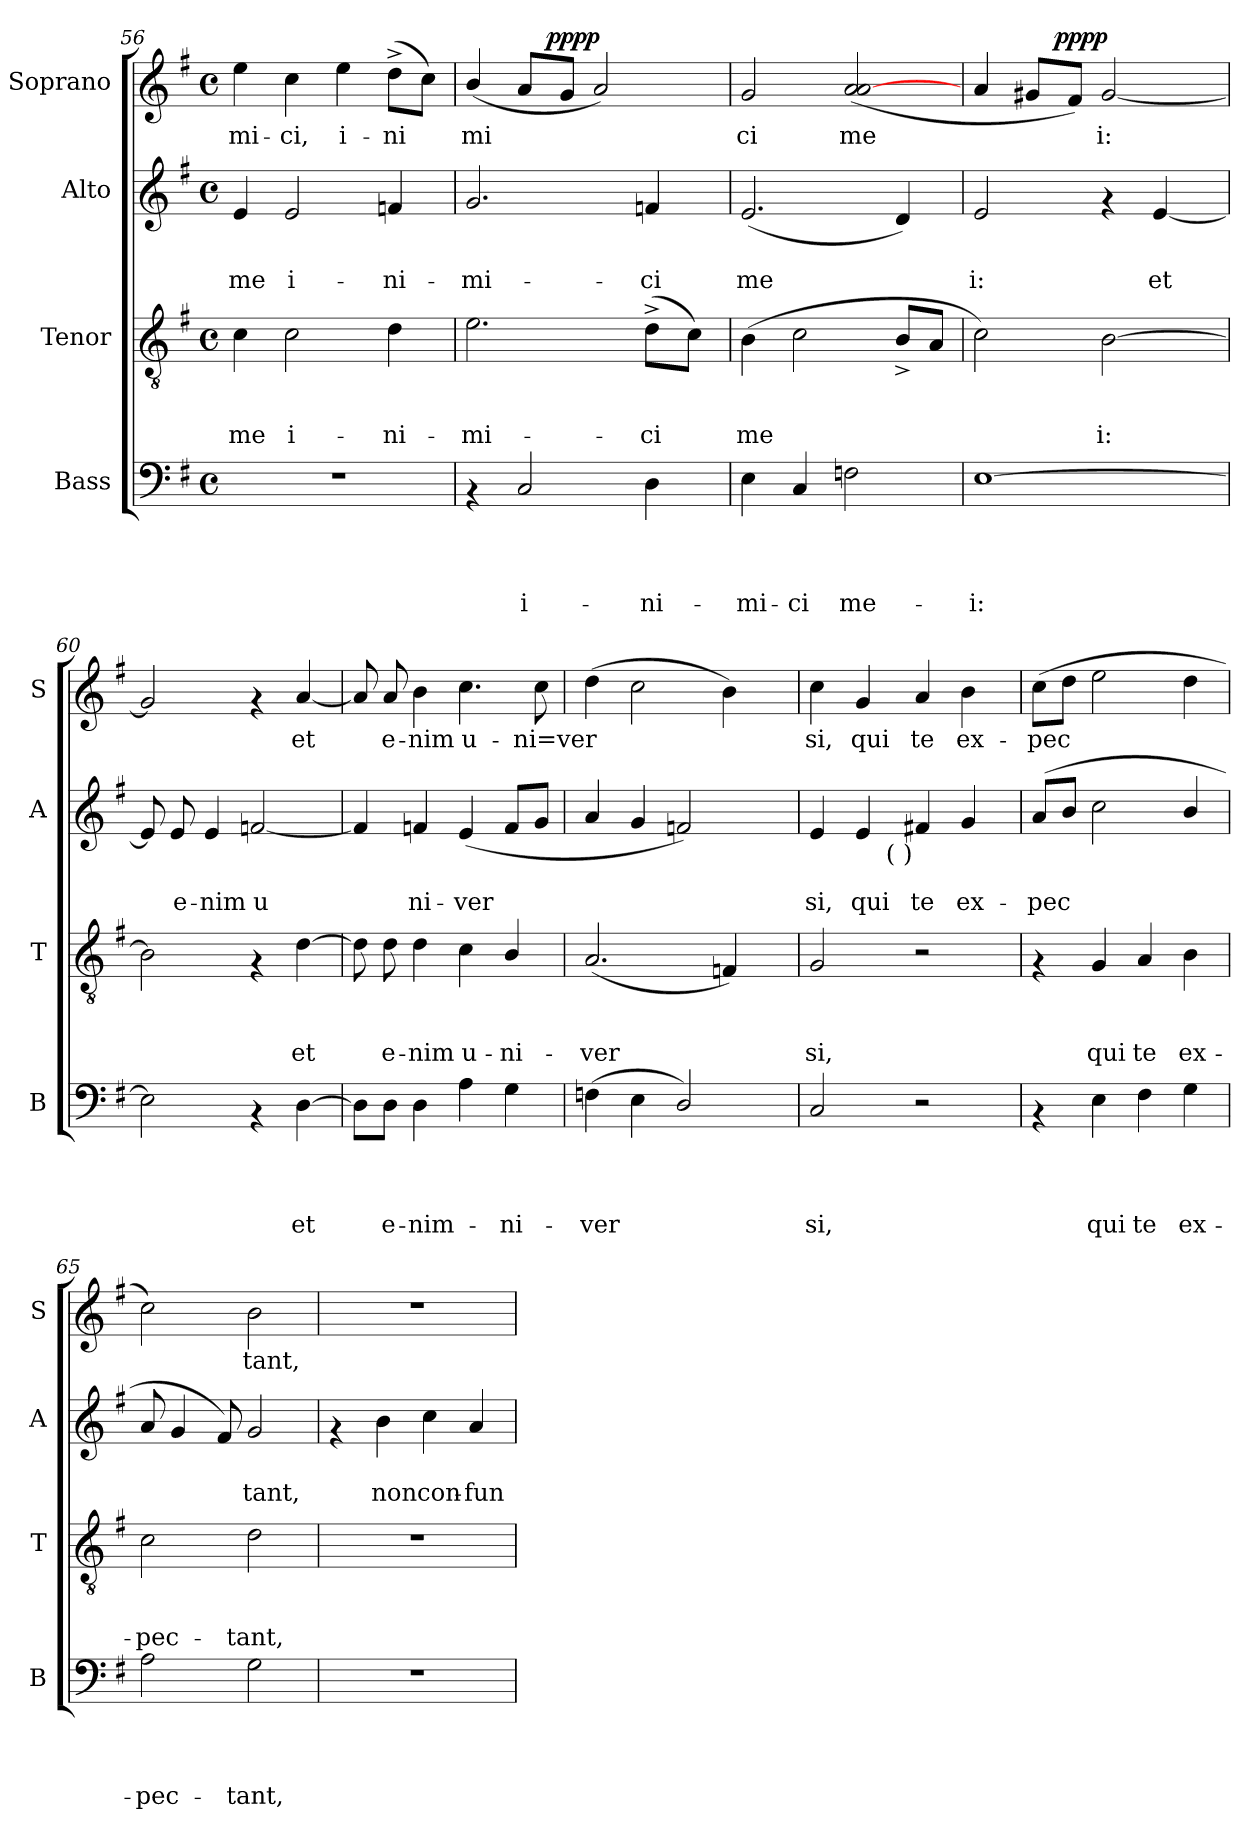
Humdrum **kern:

**kern	**text	**text	**text	**text	**kern	**text	**text	**text	**kern	**text	**text	**kern	**text	**dynam
*part4	*part4	*part4	*part4	*part4	*part3	*part3	*part3	*part3	*part2	*part2	*part2	*part1	*part1	*part1
*staff4	*staff4	*staff4	*staff4	*staff4	*staff3	*staff3	*staff3	*staff3	*staff2	*staff2	*staff2	*staff1	*staff1	*staff1
*I"Bass	*	*	*	*	*I"Tenor	*	*	*	*I"Alto	*	*	*I"Soprano	*	*
*I'B	*	*	*	*	*I'T	*	*	*	*I'A	*	*	*I'S	*	*
!!LO:PB:g=z
*clefF4	*	*	*	*	*clefGv2	*	*	*	*clefG2	*	*	*clefG2	*	*
*k[f#]	*	*	*	*	*k[f#]	*	*	*	*k[f#]	*	*	*k[f#]	*	*
*G:	*	*	*	*	*G:	*	*	*	*G:	*	*	*G:	*	*
*M4/4	*	*	*	*	*M4/4	*	*	*	*M4/4	*	*	*M4/4	*	*
*met(c)	*	*	*	*	*met(c)	*	*	*	*met(c)	*	*	*met(c)	*	*
=56	=56	=56	=56	=56	=56	=56	=56	=56	=56	=56	=56	=56	=56	=56
!	!	!	!	!	!	!	!	!LO:LY:b	!	!	!LO:LY:b	!	!LO:LY:b	!
1r	.	.	.	.	4c\	.	.	me	4e/	.	me	4ee\	-mi-	.
!	!	!	!	!	!	!	!	!LO:LY:b	!	!	!LO:LY:b	!	!LO:LY:b	!
.	.	.	.	.	2c\	.	.	i-	2e/	.	i-	4cc\	-ci,	.
!	!	!	!	!	!	!	!	!	!	!	!	!	!LO:LY:b	!
.	.	.	.	.	.	.	.	.	.	.	.	4ee\	i-	.
!	!	!	!	!	!	!	!	!LO:LY:b	!	!	!LO:LY:b	!	!LO:LY:b	!
.	.	.	.	.	4d\	.	.	-ni-	4fn/	.	-ni-	(>8dd^>\L	-ni	.
.	.	.	.	.	.	.	.	.	.	.	.	8cc\J)	.	.
=57	=57	=57	=57	=57	=57	=57	=57	=57	=57	=57	=57	=57	=57	=57
!	!	!	!	!	!	!	!	!LO:LY:b	!	!	!LO:LY:b	!	!LO:LY:b	!
*	*	*	*	*	*	*	*	*	*	*	*	*^	*	*
4rAA	.	.	.	.	2.e\	.	.	-mi-	2.g/	.	-mi-	(<4b/	4ryy	mi	.
!	!	!	!	!LO:LY:b	!	!	!	!	!	!	!	!	!	!	!
2C/	.	.	.	i-	.	.	.	.	.	.	.	8a/L	16.ryy	.	.
!	!	!	!	!	!	!	!	!	!	!	!	!	!	!	!LO:DY:a
.	.	.	.	.	.	.	.	.	.	.	.	.	2ryy	.	pppp
.	.	.	.	.	.	.	.	.	.	.	.	8g/J	.	.	.
.	.	.	.	.	.	.	.	.	.	.	.	2a/)	.	.	.
!	!	!	!	!LO:LY:b	!	!	!	!LO:LY:b	!	!	!LO:LY:b	!	!	!	!
4D\	.	.	.	-ni-	(>8d^>\L	.	.	-ci	4fn/	.	-ci	.	.	.	.
.	.	.	.	.	.	.	.	.	.	.	.	.	8ryy	.	.
.	.	.	.	.	8c\J)	.	.	.	.	.	.	.	.	.	.
.	.	.	.	.	.	.	.	.	.	.	.	.	32ryy	.	.
=58	=58	=58	=58	=58	=58	=58	=58	=58	=58	=58	=58	=58	=58	=58	=58
!	!	!	!	!LO:LY:b	!	!	!	!LO:LY:b	!	!	!LO:LY:b	!	!	!LO:LY:b	!
*	*	*	*	*	*	*	*	*	*	*	*	*v	*v	*	*
4E\	.	.	.	-mi-	(>4B\	.	.	me	(<2.e/	.	me	2g/	ci	.
!	!	!	!	!LO:LY:b	!	!	!	!	!	!	!	!	!	!
4C/	.	.	.	-ci	2c\	.	.	.	.	.	.	.	.	.
!	!	!	!	!LO:LY:b	!	!	!	!	!	!	!	!	!LO:LY:b	!
2Fn\	.	.	.	me-	.	.	.	.	.	.	.	(<2a/ [<2a/	me	.
.	.	.	.	.	8B^</L	.	.	.	4d/)	.	.	.	.	.
.	.	.	.	.	8A/J	.	.	.	.	.	.	.	.	.
=59	=59	=59	=59	=59	=59	=59	=59	=59	=59	=59	=59	=59	=59	=59
!	!	!	!	!LO:LY:b	!	!	!	!	!	!	!LO:LY:b	!	!	!
*	*	*	*	*	*	*	*	*	*	*	*	*^	*	*
[>1E	.	.	.	-i:	2c\)	.	.	.	2e/	.	i:	4a/	4ryy	.	.
.	.	.	.	.	.	.	.	.	.	.	.	8g#X/L	16.ryy	.	.
!	!	!	!	!	!	!	!	!	!	!	!	!	!	!	!LO:DY:b
.	.	.	.	.	.	.	.	.	.	.	.	.	2ryy	.	pppp
.	.	.	.	.	.	.	.	.	.	.	.	8f#/J)	.	.	.
!	!	!	!	!	!	!	!	!LO:LY:b	!	!	!	!	!	!LO:LY:b	!
.	.	.	.	.	[>2B\	.	.	i:	4rf	.	.	[<2g#/	.	i:	.
!	!	!	!	!	!	!	!	!	!	!	!LO:LY:b	!	!	!	!
.	.	.	.	.	.	.	.	.	[<4e/	.	et	.	.	.	.
.	.	.	.	.	.	.	.	.	.	.	.	.	8ryy	.	.
.	.	.	.	.	.	.	.	.	.	.	.	.	32ryy	.	.
*	*	*	*	*	*	*	*	*	*	*	*	*v	*v	*	*
=60	=60	=60	=60	=60	=60	=60	=60	=60	=60	=60	=60	=60	=60	=60
2E\]	.	.	.	.	2B\]	.	.	.	8e/]	.	.	2g#/]	.	.
!	!	!	!	!	!	!	!	!	!	!	!LO:LY:b	!	!	!
.	.	.	.	.	.	.	.	.	8e/	.	e-	.	.	.
!	!	!	!	!	!	!	!	!	!	!	!LO:LY:b	!	!	!
.	.	.	.	.	.	.	.	.	4e/	.	-nim	.	.	.
!	!	!	!	!	!	!	!	!	!	!	!LO:LY:b	!	!	!
4rAA	.	.	.	.	4rF	.	.	.	[<2fn/	.	u	4rf	.	.
!	!	!	!	!LO:LY:b	!	!	!	!LO:LY:b	!	!	!	!	!LO:LY:b	!
[>4D\	.	.	.	et	[>4d\	.	.	et	.	.	.	[<4a/	et	.
=61	=61	=61	=61	=61	=61	=61	=61	=61	=61	=61	=61	=61	=61	=61
8D\L]	.	.	.	.	8d\]	.	.	.	4f/]	.	.	8a/]	.	.
!	!	!	!	!LO:LY:b	!	!	!	!LO:LY:b	!	!	!	!	!LO:LY:b	!
8D\J	.	.	.	e-	8d\	.	.	e-	.	.	.	8a/	e-	.
!	!	!	!	!LO:LY:b	!	!	!	!LO:LY:b	!	!	!LO:LY:b	!	!LO:LY:b	!
4D\	.	.	.	-nim-	4d\	.	.	-nim	4fn/	.	ni-	4b\	-nim	.
!	!	!	!	!	!	!	!	!LO:LY:b	!	!	!LO:LY:b	!	!LO:LY:b	!
4A\	.	.	.	.	4c\	.	.	u-	(<4e/	.	-ver	4.cc\	u-	.
!	!	!	!	!LO:LY:b	!	!	!	!LO:LY:b	!	!	!	!	!	!
4G\	.	.	.	-ni-	4B/	.	.	-ni-	8f/L	.	.	.	.	.
!	!	!	!	!	!	!	!	!	!	!	!	!	!LO:LY:b	!
.	.	.	.	.	.	.	.	.	8g/J	.	.	8cc\	-ni=ver	.
=62	=62	=62	=62	=62	=62	=62	=62	=62	=62	=62	=62	=62	=62	=62
!	!	!	!	!LO:LY:b	!	!	!	!LO:LY:b	!	!	!	!	!	!
(>4Fn\	.	.	.	-ver	(<2.A/	.	.	-ver	4a/	.	.	(>4dd\	.	.
4E\	.	.	.	.	.	.	.	.	4g/	.	.	2cc\	.	.
2D/)	.	.	.	.	.	.	.	.	2fn/)	.	.	.	.	.
.	.	.	.	.	4Fn/)	.	.	.	.	.	.	4b\)	.	.
!!LO:LB:g=z
=63	=63	=63	=63	=63	=63	=63	=63	=63	=63	=63	=63	=63	=63	=63
!	!	!	!	!LO:LY:b	!	!	!	!LO:LY:b	!	!	!LO:LY:b	!	!LO:LY:b	!
*	*	*	*	*	*	*	*	*	*^	*	*	*	*	*
2C/	.	.	.	si,	2G/	.	.	si,	4e/	4.ryy	.	si,	4cc\	si,	.
!	!	!	!	!	!	!	!	!	!	!	!	!LO:LY:b	!	!LO:LY:b	!
.	.	.	.	.	.	.	.	.	4e/	.	.	qui	4g/	qui	.
!	!	!	!	!	!	!	!	!	!	!LO:TX:b:t=( )	!	!	!	!	!
.	.	.	.	.	.	.	.	.	.	2ryy	.	.	.	.	.
!	!	!	!	!	!	!	!	!	!	!	!	!LO:LY:b	!	!LO:LY:b	!
2r	.	.	.	.	2r	.	.	.	4f#X/	.	.	te	4a/	te	.
!	!	!	!	!	!	!	!	!	!	!	!	!LO:LY:b	!	!LO:LY:b	!
.	.	.	.	.	.	.	.	.	4g/	.	.	ex-	4b\	ex-	.
.	.	.	.	.	.	.	.	.	.	8ryy	.	.	.	.	.
=64	=64	=64	=64	=64	=64	=64	=64	=64	=64	=64	=64	=64	=64	=64	=64
!	!	!	!	!	!	!	!	!	!	!	!	!LO:LY:b	!	!LO:LY:b	!
*	*	*	*	*	*	*	*	*	*v	*v	*	*	*	*	*
4rAA	.	.	.	.	4rF	.	.	.	(<8a/L	.	-pec	(>8cc\L	-pec	.
.	.	.	.	.	.	.	.	.	8b/J	.	.	8dd\J	.	.
!	!	!	!	!LO:LY:b	!	!	!	!LO:LY:b	!	!	!	!	!	!
4E\	.	.	.	qui	4G/	.	.	qui	2cc\	.	.	2ee\	.	.
!	!	!	!	!LO:LY:b	!	!	!	!LO:LY:b	!	!	!	!	!	!
4F#\	.	.	.	te	4A/	.	.	te	.	.	.	.	.	.
!	!	!	!	!LO:LY:b	!	!	!	!LO:LY:b	!	!	!	!	!	!
4G\	.	.	.	ex-	4B\	.	.	ex-	4b/	.	.	4dd\	.	.
=65	=65	=65	=65	=65	=65	=65	=65	=65	=65	=65	=65	=65	=65	=65
!	!	!	!	!LO:LY:b	!	!	!	!LO:LY:b	!	!	!	!	!	!
2A\	.	.	.	-pec-	2c\	.	.	-pec-	8a/	.	.	2cc\)	.	.
.	.	.	.	.	.	.	.	.	4g/	.	.	.	.	.
.	.	.	.	.	.	.	.	.	8f#/)	.	.	.	.	.
!	!	!	!	!LO:LY:b	!	!	!	!LO:LY:b	!	!	!LO:LY:b	!	!LO:LY:b	!
2G\	.	.	.	-tant,	2d\	.	.	-tant,	2g/	.	tant,	2b\	tant,	.
=66	=66	=66	=66	=66	=66	=66	=66	=66	=66	=66	=66	=66	=66	=66
1r	.	.	.	.	1r	.	.	.	4rf	.	.	1r	.	.
!	!	!	!	!	!	!	!	!	!	!	!LO:LY:b	!	!	!
.	.	.	.	.	.	.	.	.	4b\	.	non	.	.	.
!	!	!	!	!	!	!	!	!	!	!	!LO:LY:b	!	!	!
.	.	.	.	.	.	.	.	.	4cc\	.	con-	.	.	.
!	!	!	!	!	!	!	!	!	!	!	!LO:LY:b	!	!	!
.	.	.	.	.	.	.	.	.	4a/	.	-fun-	.	.	.
=	=	=	=	=	=	=	=	=	=	=	=	=	=	=
*-	*-	*-	*-	*-	*-	*-	*-	*-	*-	*-	*-	*-	*-	*-
